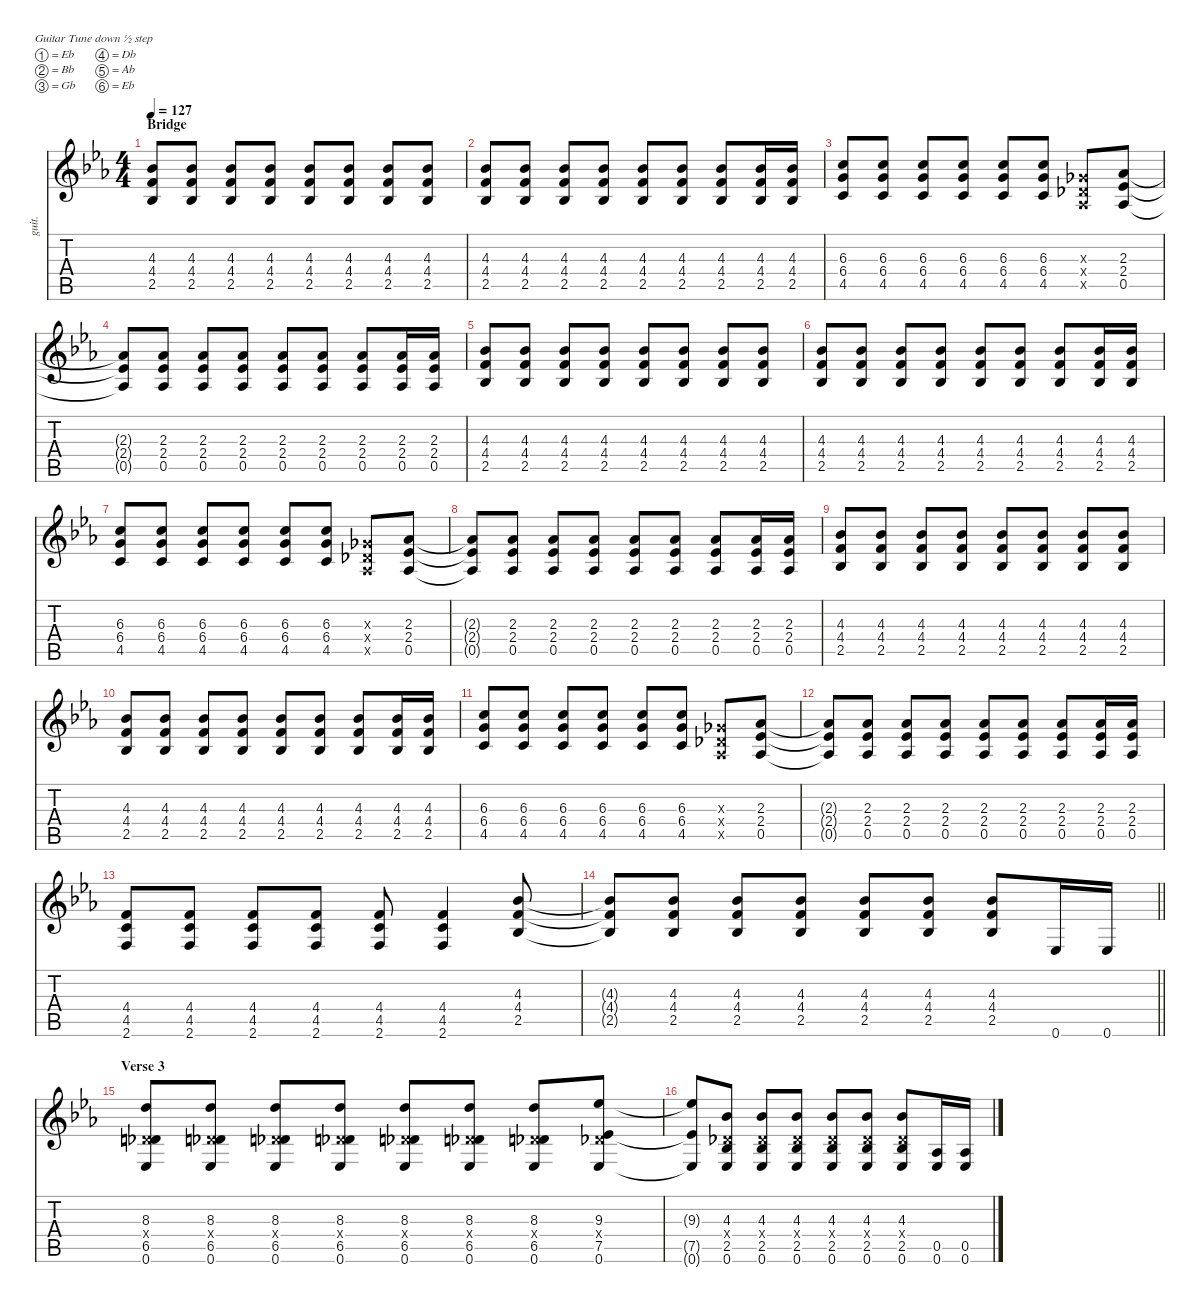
\defaultSystemsLayout 4
\hideDynamics
\bracketExtendMode nobrackets
\otherSystemsTrackNameOrientation horizontal
\track ("Lead Guitar" "guit.") {defaultSystemsLayout 6 instrument electricguitarmuted}
\staff {score tabs}
\tuning (Eb4 Bb3 Gb3 Db3 Ab2 Eb2)
\ts (4 4)
\section ("" "Bridge")
\tempo 127
\clef g2
\ks eb
(4.3{acc b} 4.4{acc forcenatural} 2.5{acc b}).8{dy f beam Up} (4.3{acc b} 4.4{acc forcenatural} 2.5{acc b}).8{beam Up} (4.3{acc b} 4.4{acc forcenatural} 2.5{acc b}).8{beam Up} (4.3{acc b} 4.4{acc forcenatural} 2.5{acc b}).8{beam Up} (4.3{acc b} 4.4{acc forcenatural} 2.5{acc b}).8{beam Up} (4.3{acc b} 4.4{acc forcenatural} 2.5{acc b}).8{beam Up} (4.3{acc b} 4.4{acc forcenatural} 2.5{acc b}).8{beam Up} (4.3{acc b} 4.4{acc forcenatural} 2.5{acc b}).8{beam Up} |
(4.3{acc b} 4.4{acc forcenatural} 2.5{acc b}).8{beam Up} (4.3{acc b} 4.4{acc forcenatural} 2.5{acc b}).8{beam Up} (4.3{acc b} 4.4{acc forcenatural} 2.5{acc b}).8{beam Up} (4.3{acc b} 4.4{acc forcenatural} 2.5{acc b}).8{beam Up} (4.3{acc b} 4.4{acc forcenatural} 2.5{acc b}).8{beam Up} (4.3{acc b} 4.4{acc forcenatural} 2.5{acc b}).8{beam Up} (4.3{acc b} 4.4{acc forcenatural} 2.5{acc b}).8{beam Up} (4.3{acc b} 4.4{acc forcenatural} 2.5{acc b}).16{beam Up} (4.3{acc b} 4.4{acc forcenatural} 2.5{acc b}).16{beam Up} |
(6.3{acc forcenatural} 6.4{acc forcenatural} 4.5{acc forcenatural}).8{beam Up} (6.3{acc forcenatural} 6.4{acc forcenatural} 4.5{acc forcenatural}).8{beam Up} (6.3{acc forcenatural} 6.4{acc forcenatural} 4.5{acc forcenatural}).8{beam Up} (6.3{acc forcenatural} 6.4{acc forcenatural} 4.5{acc forcenatural}).8{beam Up} (6.3{acc forcenatural} 6.4{acc forcenatural} 4.5{acc forcenatural}).8{beam Up} (6.3{acc forcenatural} 6.4{acc forcenatural} 4.5{acc forcenatural}).8{beam Up} (0.3{x acc b} 0.4{x acc b} 0.5{x acc b}).8{beam Up} (2.3{acc b} 2.4{acc b} 0.5{acc b}).8{beam Up} |
(2.3{t acc b} 2.4{t acc b} 0.5{t acc b}).8{beam Up} (2.3{acc b} 2.4{acc b} 0.5{acc b}).8{beam Up} (2.3{acc b} 2.4{acc b} 0.5{acc b}).8{beam Up} (2.3{acc b} 2.4{acc b} 0.5{acc b}).8{beam Up} (2.3{acc b} 2.4{acc b} 0.5{acc b}).8{beam Up} (2.3{acc b} 2.4{acc b} 0.5{acc b}).8{beam Up} (2.3{acc b} 2.4{acc b} 0.5{acc b}).8{beam Up} (2.3{acc b} 2.4{acc b} 0.5{acc b}).16{beam Up} (2.3{acc b} 2.4{acc b} 0.5{acc b}).16{beam Up} |
(4.3{acc b} 4.4{acc forcenatural} 2.5{acc b}).8{beam Up} (4.3{acc b} 4.4{acc forcenatural} 2.5{acc b}).8{beam Up} (4.3{acc b} 4.4{acc forcenatural} 2.5{acc b}).8{beam Up} (4.3{acc b} 4.4{acc forcenatural} 2.5{acc b}).8{beam Up} (4.3{acc b} 4.4{acc forcenatural} 2.5{acc b}).8{beam Up} (4.3{acc b} 4.4{acc forcenatural} 2.5{acc b}).8{beam Up} (4.3{acc b} 4.4{acc forcenatural} 2.5{acc b}).8{beam Up} (4.3{acc b} 4.4{acc forcenatural} 2.5{acc b}).8{beam Up} |
(4.3{acc b} 4.4{acc forcenatural} 2.5{acc b}).8{beam Up} (4.3{acc b} 4.4{acc forcenatural} 2.5{acc b}).8{beam Up} (4.3{acc b} 4.4{acc forcenatural} 2.5{acc b}).8{beam Up} (4.3{acc b} 4.4{acc forcenatural} 2.5{acc b}).8{beam Up} (4.3{acc b} 4.4{acc forcenatural} 2.5{acc b}).8{beam Up} (4.3{acc b} 4.4{acc forcenatural} 2.5{acc b}).8{beam Up} (4.3{acc b} 4.4{acc forcenatural} 2.5{acc b}).8{beam Up} (4.3{acc b} 4.4{acc forcenatural} 2.5{acc b}).16{beam Up} (4.3{acc b} 4.4{acc forcenatural} 2.5{acc b}).16{beam Up} |
(6.3{acc forcenatural} 6.4{acc forcenatural} 4.5{acc forcenatural}).8{beam Up} (6.3{acc forcenatural} 6.4{acc forcenatural} 4.5{acc forcenatural}).8{beam Up} (6.3{acc forcenatural} 6.4{acc forcenatural} 4.5{acc forcenatural}).8{beam Up} (6.3{acc forcenatural} 6.4{acc forcenatural} 4.5{acc forcenatural}).8{beam Up} (6.3{acc forcenatural} 6.4{acc forcenatural} 4.5{acc forcenatural}).8{beam Up} (6.3{acc forcenatural} 6.4{acc forcenatural} 4.5{acc forcenatural}).8{beam Up} (0.3{x acc b} 0.4{x acc b} 0.5{x acc b}).8{beam Up} (2.3{acc b} 2.4{acc b} 0.5{acc b}).8{beam Up} |
(2.3{t acc b} 2.4{t acc b} 0.5{t acc b}).8{beam Up} (2.3{acc b} 2.4{acc b} 0.5{acc b}).8{beam Up} (2.3{acc b} 2.4{acc b} 0.5{acc b}).8{beam Up} (2.3{acc b} 2.4{acc b} 0.5{acc b}).8{beam Up} (2.3{acc b} 2.4{acc b} 0.5{acc b}).8{beam Up} (2.3{acc b} 2.4{acc b} 0.5{acc b}).8{beam Up} (2.3{acc b} 2.4{acc b} 0.5{acc b}).8{beam Up} (2.3{acc b} 2.4{acc b} 0.5{acc b}).16{beam Up} (2.3{acc b} 2.4{acc b} 0.5{acc b}).16{beam Up} |
(4.3{acc b} 4.4{acc forcenatural} 2.5{acc b}).8{beam Up} (4.3{acc b} 4.4{acc forcenatural} 2.5{acc b}).8{beam Up} (4.3{acc b} 4.4{acc forcenatural} 2.5{acc b}).8{beam Up} (4.3{acc b} 4.4{acc forcenatural} 2.5{acc b}).8{beam Up} (4.3{acc b} 4.4{acc forcenatural} 2.5{acc b}).8{beam Up} (4.3{acc b} 4.4{acc forcenatural} 2.5{acc b}).8{beam Up} (4.3{acc b} 4.4{acc forcenatural} 2.5{acc b}).8{beam Up} (4.3{acc b} 4.4{acc forcenatural} 2.5{acc b}).8{beam Up} |
(4.3{acc b} 4.4{acc forcenatural} 2.5{acc b}).8{beam Up} (4.3{acc b} 4.4{acc forcenatural} 2.5{acc b}).8{beam Up} (4.3{acc b} 4.4{acc forcenatural} 2.5{acc b}).8{beam Up} (4.3{acc b} 4.4{acc forcenatural} 2.5{acc b}).8{beam Up} (4.3{acc b} 4.4{acc forcenatural} 2.5{acc b}).8{beam Up} (4.3{acc b} 4.4{acc forcenatural} 2.5{acc b}).8{beam Up} (4.3{acc b} 4.4{acc forcenatural} 2.5{acc b}).8{beam Up} (4.3{acc b} 4.4{acc forcenatural} 2.5{acc b}).16{beam Up} (4.3{acc b} 4.4{acc forcenatural} 2.5{acc b}).16{beam Up} |
(6.3{acc forcenatural} 6.4{acc forcenatural} 4.5{acc forcenatural}).8{beam Up} (6.3{acc forcenatural} 6.4{acc forcenatural} 4.5{acc forcenatural}).8{beam Up} (6.3{acc forcenatural} 6.4{acc forcenatural} 4.5{acc forcenatural}).8{beam Up} (6.3{acc forcenatural} 6.4{acc forcenatural} 4.5{acc forcenatural}).8{beam Up} (6.3{acc forcenatural} 6.4{acc forcenatural} 4.5{acc forcenatural}).8{beam Up} (6.3{acc forcenatural} 6.4{acc forcenatural} 4.5{acc forcenatural}).8{beam Up} (0.3{x acc b} 0.4{x acc b} 0.5{x acc b}).8{beam Up} (2.3{acc b} 2.4{acc b} 0.5{acc b}).8{beam Up} |
(2.3{t acc b} 2.4{t acc b} 0.5{t acc b}).8{beam Up} (2.3{acc b} 2.4{acc b} 0.5{acc b}).8{beam Up} (2.3{acc b} 2.4{acc b} 0.5{acc b}).8{beam Up} (2.3{acc b} 2.4{acc b} 0.5{acc b}).8{beam Up} (2.3{acc b} 2.4{acc b} 0.5{acc b}).8{beam Up} (2.3{acc b} 2.4{acc b} 0.5{acc b}).8{beam Up} (2.3{acc b} 2.4{acc b} 0.5{acc b}).8{beam Up} (2.3{acc b} 2.4{acc b} 0.5{acc b}).16{beam Up} (2.3{acc b} 2.4{acc b} 0.5{acc b}).16{beam Up} |
(4.4{acc forcenatural} 4.5{acc forcenatural} 2.6{acc forcenatural}).8{beam Up} (4.4{acc forcenatural} 4.5{acc forcenatural} 2.6{acc forcenatural}).8{beam Up} (4.4{acc forcenatural} 4.5{acc forcenatural} 2.6{acc forcenatural}).8{beam Up} (4.4{acc forcenatural} 4.5{acc forcenatural} 2.6{acc forcenatural}).8{beam Up} (4.4{acc forcenatural} 4.5{acc forcenatural} 2.6{acc forcenatural}).8{beam Up} (4.4{acc forcenatural} 4.5{acc forcenatural} 2.6{acc forcenatural}).4{beam Up} (4.3{acc b} 4.4{acc forcenatural} 2.5{acc b}).8{beam Up} |
\barLineRight lightlight
(4.3{t acc b} 4.4{t acc forcenatural} 2.5{t acc b}).8{beam Up} (4.3{acc b} 4.4{acc forcenatural} 2.5{acc b}).8{beam Up} (4.3{acc b} 4.4{acc forcenatural} 2.5{acc b}).8{beam Up} (4.3{acc b} 4.4{acc forcenatural} 2.5{acc b}).8{beam Up} (4.3{acc b} 4.4{acc forcenatural} 2.5{acc b}).8{beam Up} (4.3{acc b} 4.4{acc forcenatural} 2.5{acc b}).8{beam Up} (4.3{acc b} 4.4{acc forcenatural} 2.5{acc b}).8{beam Up} 0.6{acc b}.16{beam Up} 0.6{acc b}.16{beam Up} |
\section ("" "Verse 3")
(8.3{acc forcenatural} 0.4{x acc b} 6.5{acc forcenatural} 0.6{acc b}).8{beam Up} (8.3{acc forcenatural} 0.4{x acc b} 6.5{acc forcenatural} 0.6{acc b}).8{beam Up} (8.3{acc forcenatural} 0.4{x acc b} 6.5{acc forcenatural} 0.6{acc b}).8{beam Up} (8.3{acc forcenatural} 0.4{x acc b} 6.5{acc forcenatural} 0.6{acc b}).8{beam Up} (8.3{acc forcenatural} 0.4{x acc b} 6.5{acc forcenatural} 0.6{acc b}).8{beam Up} (8.3{acc forcenatural} 0.4{x acc b} 6.5{acc forcenatural} 0.6{acc b}).8{beam Up} (8.3{acc forcenatural} 0.4{x acc b} 6.5{acc forcenatural} 0.6{acc b}).8{beam Up} (9.3{acc b} 0.4{x acc b} 7.5{acc b} 0.6{acc b}).8{beam Up} |
(9.3{t acc b} 7.5{t acc b} 0.6{t acc b}).8{beam Up} (4.3{acc b} 0.4{x acc b} 2.5{acc b} 0.6{acc b}).8{beam Up} (4.3{acc b} 0.4{x acc b} 2.5{acc b} 0.6{acc b}).8{beam Up} (4.3{acc b} 0.4{x acc b} 2.5{acc b} 0.6{acc b}).8{beam Up} (4.3{acc b} 0.4{x acc b} 2.5{acc b} 0.6{acc b}).8{beam Up} (4.3{acc b} 0.4{x acc b} 2.5{acc b} 0.6{acc b}).8{beam Up} (4.3{acc b} 0.4{x acc b} 2.5{acc b} 0.6{acc b}).8{beam Up} (0.5{acc b} 0.6{acc b}).16{beam Up} (0.5{acc b} 0.6{acc b}).16{beam Up}
